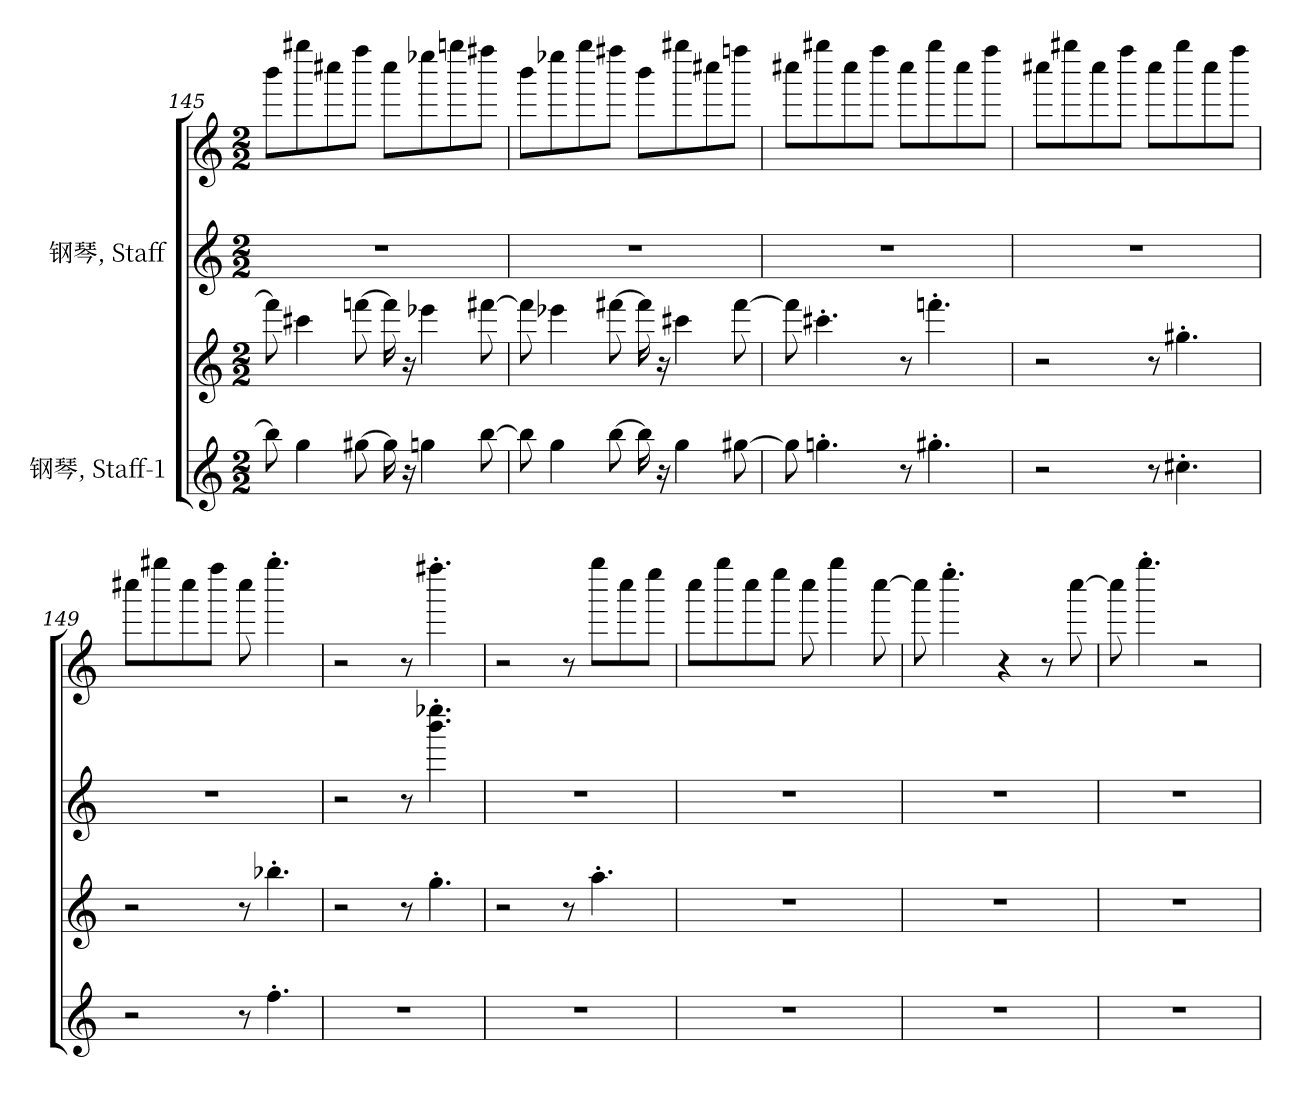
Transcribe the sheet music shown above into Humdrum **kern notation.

**kern	**kern	**kern	**kern
*part2	*part2	*part1	*part1
*staff4	*staff3	*staff2	*staff1
*I"钢琴, Staff-1	*	*I"钢琴, Staff	*
*clefG2	*clefG2	*clefG2	*clefG2
*k[]	*k[]	*k[]	*k[]
*M2/2	*M2/2	*M2/2	*M2/2
=145	=145	=145	=145
8bb\]	8fff#\]	1r	8bbb\L
4gg\	4ccc#X\	.	8gggg#X\
.	.	.	8cccc#X\
[8gg#X\	[8fffn\	.	8ffff\J
16gg#\]	16fff\]	.	8cccc#\L
16r	16r	.	.
4ggn\	4eee-X\	.	8eeee-X\
.	.	.	8ggggn\
[8bb\	[8fff#X\	.	8ffff#X\J
!!LO:LB:g=z
=146	=146	=146	=146
8bb\]	8fff#\]	1r	8bbb\L
4gg\	4eee-X\	.	8eeee-X\
.	.	.	8gggg\
[8bb\	[8fff#X\	.	8ffff#X\J
16bb\]	16fff#\]	.	8bbb\L
16r	16r	.	.
4gg\	4ccc#X\	.	8gggg#X\
.	.	.	8cccc#X\
[8gg#X\	[8fff#\	.	8ffffn\J
=147	=147	=147	=147
8gg#\]	8fff#\]	1r	8cccc#X\L
4.ggn'\	4.ccc#X'\	.	8gggg#X\
.	.	.	8cccc#\
.	.	.	8ffff\J
8r	8r	.	8cccc#\L
4.gg#X'\	4.fffn'\	.	8gggg#\
.	.	.	8cccc#\
.	.	.	8ffff\J
=148	=148	=148	=148
2r	2r	1r	8cccc#X\L
.	.	.	8gggg#X\
.	.	.	8cccc#\
.	.	.	8ffff\J
8r	8r	.	8cccc#\L
4.cc#X'\	4.gg#X'\	.	8gggg#\
.	.	.	8cccc#\
.	.	.	8ffff\J
!!LO:PB:g=z
=149	=149	=149	=149
2r	2r	1r	8cccc#X\L
.	.	.	8gggg#X\
.	.	.	8cccc#\
.	.	.	8ffff\J
8r	8r	.	8cccc#\
4.ff'\	4.bb-X'\	.	4.gggg#'\
=150	=150	=150	=150
1r	2r	2r	2r
.	8r	8r	8r
.	4.gg'\	4.bbb\' 4.eeee-X\'	4.ffff#X'\
=151	=151	=151	=151
1r	2r	1r	2r
.	8r	.	8r
.	4.aa'\	.	8gggg\L
.	.	.	8cccc\
.	.	.	8eeee\J
=152	=152	=152	=152
1r	1r	1r	8cccc\L
.	.	.	8gggg\
.	.	.	8cccc\
.	.	.	8eeee\J
.	.	.	8cccc\
.	.	.	4gggg\
.	.	.	[8cccc\
=153	=153	=153	=153
1r	1r	1r	8cccc\]
.	.	.	4.eeee'\
.	.	.	4r
.	.	.	8r
.	.	.	[8cccc\
!!LO:LB:g=z
=154	=154	=154	=154
1r	1r	1r	8cccc\]
.	.	.	4.gggg'\
.	.	.	2r
=	=	=	=
*-	*-	*-	*-
